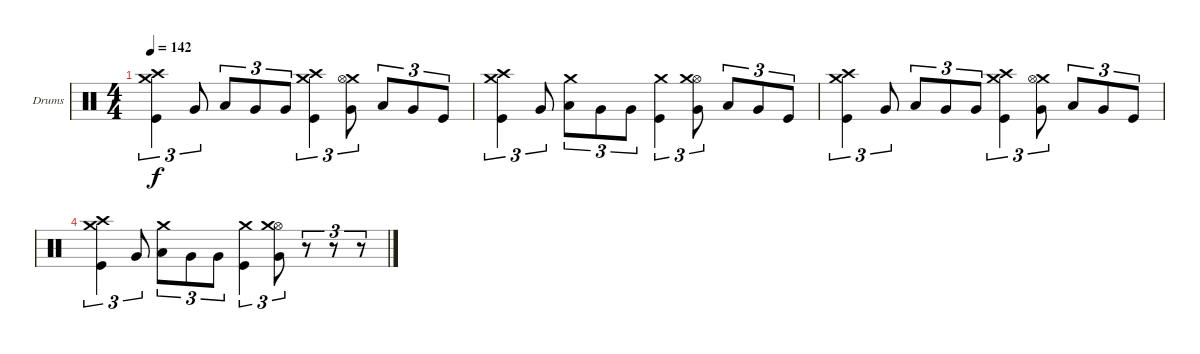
\bracketExtendMode nobrackets
\firstSystemTrackNameOrientation horizontal
\otherSystemsTrackNameOrientation horizontal
\defaultBarNumberDisplay FirstOfSystem
\track ("Drumkit" "Drums") {instrument percussion}
\staff {score}
\articulation defaults
\ts (4 4)
\tempo 142
\clef neutral
\ks c
("Kick (hit)" "Crash medium (hit)" "Crash high (hit)").4{tu (3 2) dy f beam split} "Very Low Tom (hit)".8{tu (3 2)} "Low Tom (hit)".8{tu (3 2)} "Very Low Tom (hit)".8{tu (3 2)} "Very Low Tom (hit)".8{tu (3 2)} ("Kick (hit)" "Crash high (hit)" "Crash medium (hit)").4{tu (3 2)} ("Very Low Tom (hit)" "Crash medium (hit)" "Hi-Hat (open)").8{tu (3 2)} "Low Tom (hit)".8{tu (3 2)} "Very Low Tom (hit)".8{tu (3 2)} "Kick (hit)".8{tu (3 2)} |
("Kick (hit)" "Crash medium (hit)" "Crash high (hit)").4{tu (3 2) beam split} "Very Low Tom (hit)".8{tu (3 2)} ("Low Tom (hit)" "Crash medium (hit)").8{tu (3 2)} "Very Low Tom (hit)".8{tu (3 2)} "Very Low Tom (hit)".8{tu (3 2)} ("Kick (hit)" "Crash medium (hit)").4{tu (3 2)} ("Very Low Tom (hit)" "Hi-Hat (open)" "Crash medium (hit)").8{tu (3 2)} "Low Tom (hit)".8{tu (3 2)} "Very Low Tom (hit)".8{tu (3 2)} "Kick (hit)".8{tu (3 2)} |
("Kick (hit)" "Crash medium (hit)" "Crash high (hit)").4{tu (3 2) beam split} "Very Low Tom (hit)".8{tu (3 2)} "Low Tom (hit)".8{tu (3 2)} "Very Low Tom (hit)".8{tu (3 2)} "Very Low Tom (hit)".8{tu (3 2)} ("Kick (hit)" "Crash high (hit)" "Crash medium (hit)").4{tu (3 2)} ("Very Low Tom (hit)" "Crash medium (hit)" "Hi-Hat (open)").8{tu (3 2)} "Low Tom (hit)".8{tu (3 2)} "Very Low Tom (hit)".8{tu (3 2)} "Kick (hit)".8{tu (3 2)} |
("Kick (hit)" "Crash medium (hit)" "Crash high (hit)").4{tu (3 2) beam split} "Very Low Tom (hit)".8{tu (3 2)} ("Low Tom (hit)" "Crash medium (hit)").8{tu (3 2)} "Very Low Tom (hit)".8{tu (3 2)} "Very Low Tom (hit)".8{tu (3 2)} ("Kick (hit)" "Crash medium (hit)").4{tu (3 2)} ("Very Low Tom (hit)" "Hi-Hat (open)" "Crash medium (hit)").8{tu (3 2)} r.8{tu (3 2)} r.8{tu (3 2)} r.8{tu (3 2)}
